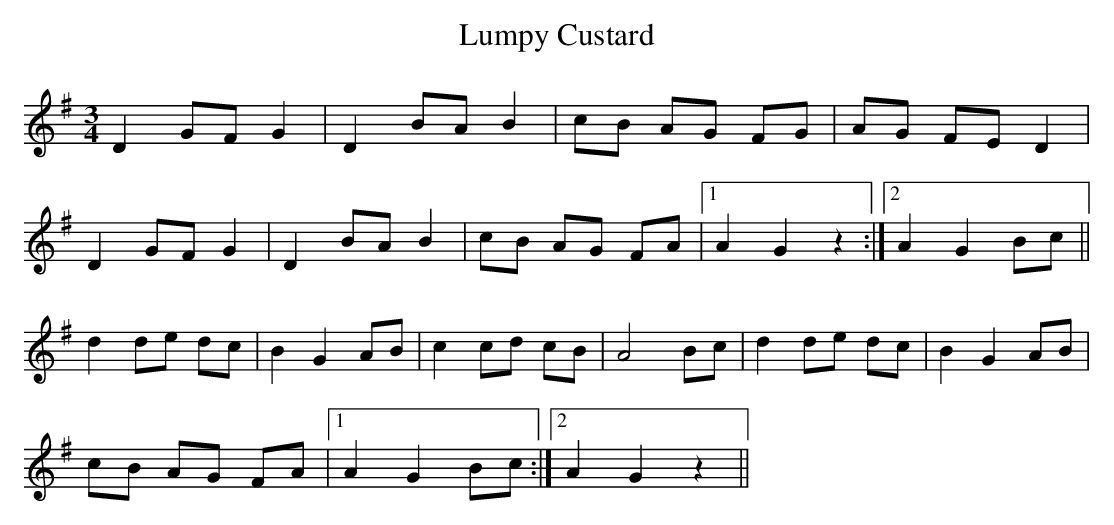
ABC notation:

X:1
T:Lumpy Custard
M:3/4
L:1/8
K:G
D2 GF G2|D2 BA B2|cB AG FG|AG FE D2|
D2 GF G2|D2 BA B2|cB AG FA|1 A2 G2 z2:|2 A2 G2 Bc||
d2 de dc|B2 G2 AB|c2 cd cB|A4 Bc|d2 de dc|B2 G2 AB|
cB AG FA|1 A2 G2 Bc:|2 A2 G2 z2||
